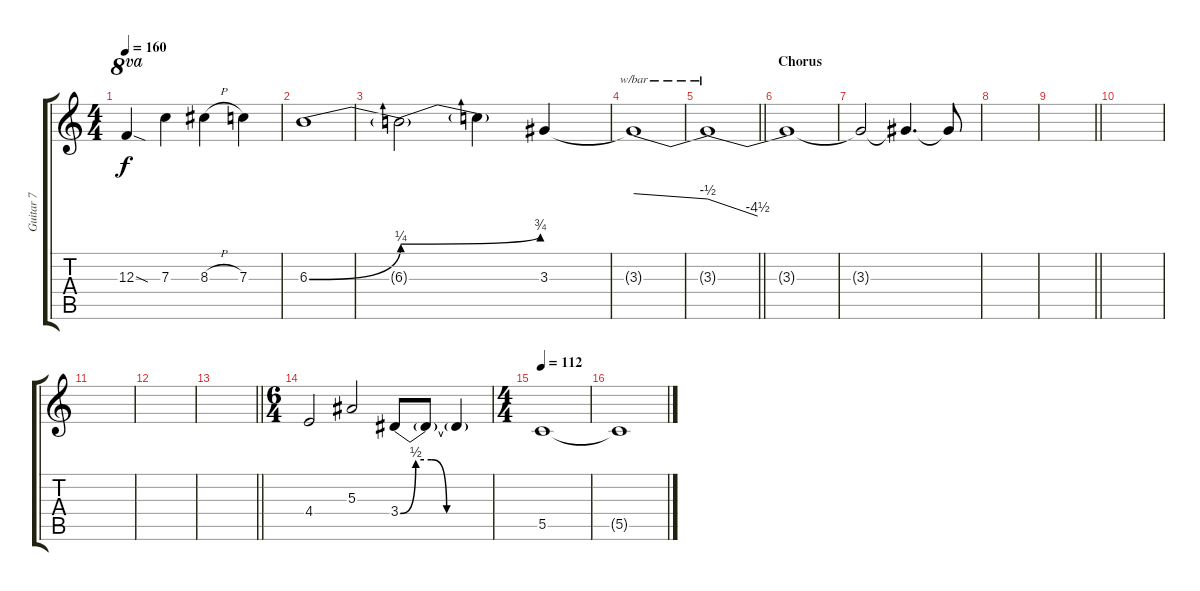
\track ("Guitar 7" "Guitar 7") {instrument distortionguitar}
\staff {score tabs}
\tuning (D4 A3 F3 C3 G2 C2) {hide}
\ts (4 4)
\tempo 160
\clef g2
\ks c
12.3{sod}.4{ot 8va dy f} 7.3.4 8.3{h}.4 7.3.4 |
6.3{be (bend 0 0 60 1)}.1 |
6.3{be (bend 0 1 60 3) t}.2 6.3{t}.4 3.3.4 |
3.3{t}.1{tbe (dive default 0 0 60 -2)} |
\barLineRight lightlight
3.3{t}.1{tbe (dive default 0 -2 60 -18)} |
\section ("" "Chorus")
3.3{t}.1 |
3.3{t}.2 3.3{t}.4{d} 3.3{t}.8 |
|
\barLineRight lightlight
|
|
|
|
\barLineRight lightlight
|
\ts (6 4)
4.4.2 5.3.2 3.4{be (custom 0 0 10 2 20 2 30 0 60 0)}.8 3.4{t}.8 3.4{t}.4 |
\ts (4 4)
\tempo 112
5.5.1 |
5.5{t}.1
